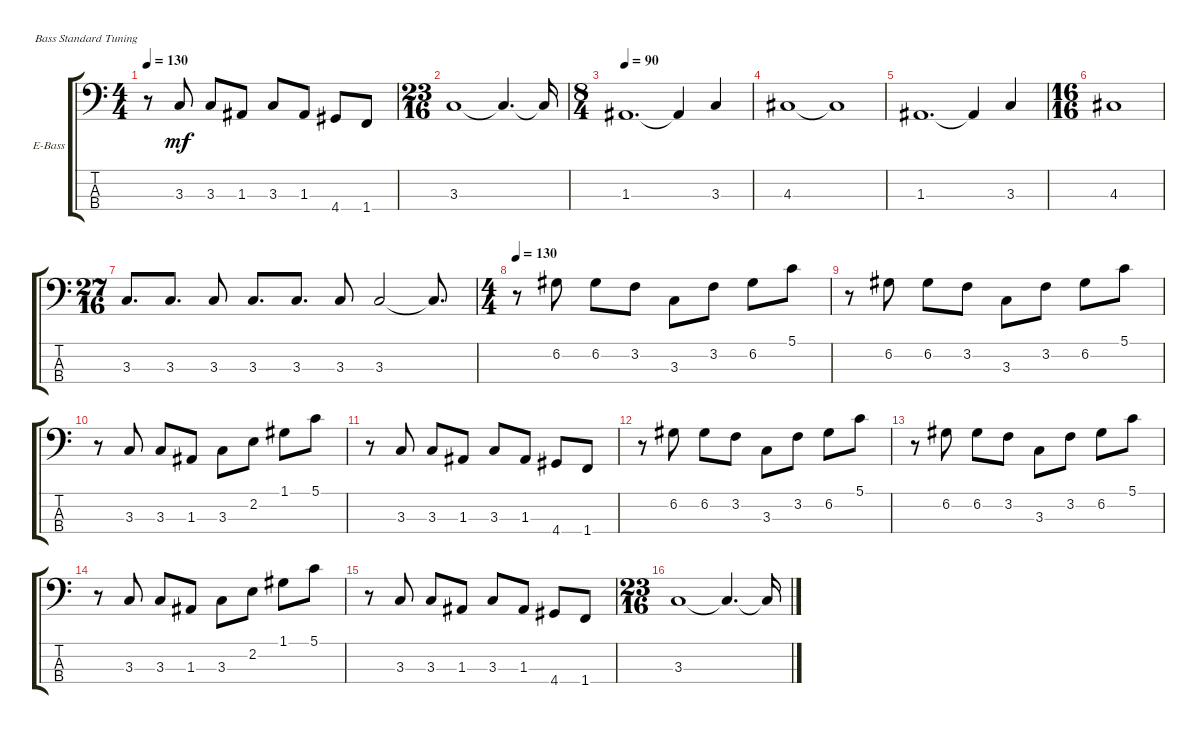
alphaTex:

\defaultSystemsLayout 4
\bracketExtendMode groupsimilarinstruments
\firstSystemTrackNameOrientation horizontal
\otherSystemsTrackNameOrientation horizontal
\track ("Electric Bass" "E-Bass") {instrument electricbassfinger}
\staff {score tabs}
\tuning (G2 D2 A1 E1)
\ts (4 4)
\tempo 130
\clef f4
\scale
0.333333
\ks c
r.8{dy mf} 3.3.8 3.3.8 1.3.8 3.3.8 1.3.8 4.4.8 1.4.8 |
\ts (23 16)
\scale
0.395904 3.3.1 3.3{t}.4{d} 3.3{t}.16 |
\ts (8 4)
\tempo 90
\scale
0.395904 1.3.1{d} 1.3{t}.4 3.3.4 |
\scale
0.208191 4.3.1 4.3{t}.1 |
\scale
0.208191 1.3.1{d} 1.3{t}.4 3.3.4 |
\ts (16 16)
\scale
0.395904 4.3.1 |
\ts (27 16)
3.3.8{d} 3.3.8{d} 3.3.8 3.3.8{d} 3.3.8{d} 3.3.8 3.3.2 3.3{t}.8{d} |
\ts (4 4)
\tempo 130
\scale
0.395904 r.8 6.2.8 6.2.8 3.2.8 3.3.8 3.2.8 6.2.8 5.1.8 |
\scale
0.333333 r.8 6.2.8 6.2.8 3.2.8 3.3.8 3.2.8 6.2.8 5.1.8 |
\scale
0.333333 r.8 3.3.8 3.3.8 1.3.8 3.3.8 2.2.8 1.1.8 5.1.8 |
\scale
0.333333 r.8 3.3.8 3.3.8 1.3.8 3.3.8 1.3.8 4.4.8 1.4.8 |
\scale
0.333333 r.8 6.2.8 6.2.8 3.2.8 3.3.8 3.2.8 6.2.8 5.1.8 |
\scale
0.333333 r.8 6.2.8 6.2.8 3.2.8 3.3.8 3.2.8 6.2.8 5.1.8 |
\scale
0.333333 r.8 3.3.8 3.3.8 1.3.8 3.3.8 2.2.8 1.1.8 5.1.8 |
\scale
0.333333 r.8 3.3.8 3.3.8 1.3.8 3.3.8 1.3.8 4.4.8 1.4.8 |
\ts (23 16)
\scale
0.333333 3.3.1 3.3{t}.4{d} 3.3{t}.16
